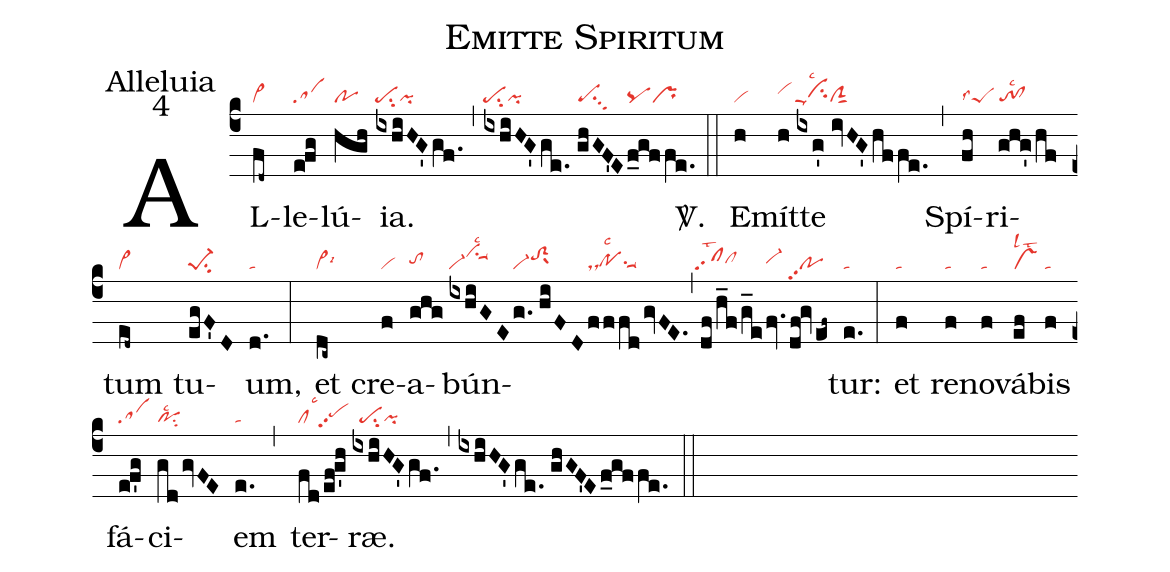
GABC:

name: Emitte Spiritum;
office-part: Alleluia;
mode: 4;
nabc-lines: 1;
%%
(c4)
AL(fd~|vi>)le(e!fg|sa)lú(hgh|po)ia.(ixhiHG'gf.|pesu2pi) (,)
(ixhiHG'ge.|pesu2pi|//ghGF'E|pesu3|/f_0gf/fe.|pqpr) <sp>V/</sp>.(::)
E(h|vi)mít(h|vihi)te(ixg'//ivHG'/hffe.|cippu1lsc2ciG) (,)
Spí(fh|peSlss4)ri(ghg'/hf|to!cllsc2)tum(ed~|vi>) tu(egF'D|pe-1su2)um,(d.|ta) (:)
et(dc~|vi>lsi6) cre(f|vi)a(ghg|tohh)bún(ixhiGE|vi-vihjsu1suu1lsc2|/g.///hiFD|vi-toS2hisux1//|fffd/gvFE.|dspohgsu1suu1lsc2|,df/h_f/g_e|///sflst2clhh|/fv.|vi-hh//|df!gv/ef~|popp2)tur:(e.|ta) (:)
et(f|ta) re(f|ta)no(f|ta)vá(ef|vslsl2lst2)bis(f|ta) fá(e!f'g|sa)ci(gd/gvFE|posu2lsc2)em(e.|ta) (,)
ter(fd/ef!g'h|cllsc3pehhpp2)ræ.(ixhiHG'/gf.|//pesu2pi) (,)
(ixhiHG'/ge.//ghGF'E/f_0gffe.) (::)
